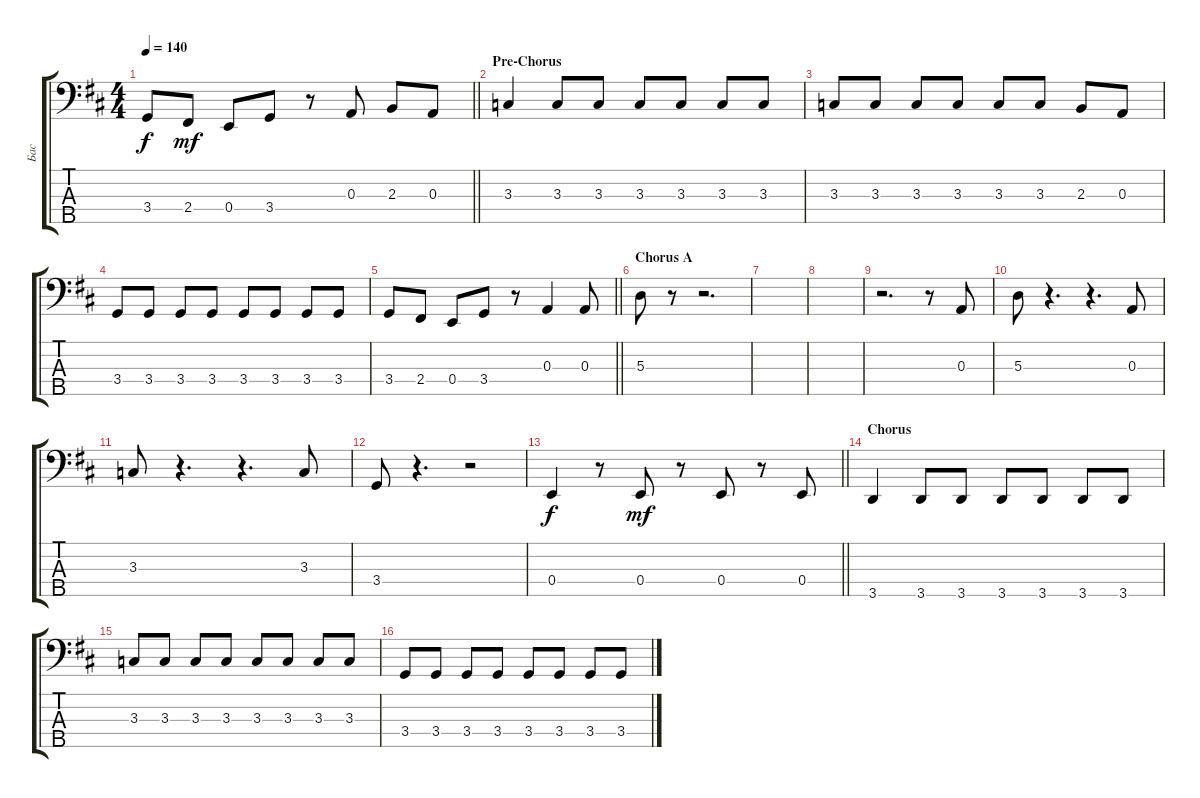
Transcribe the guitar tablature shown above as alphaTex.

\track ("Бас" "Бас") {instrument electricbassfinger}
\staff {score tabs}
\tuning (G2 D2 A1 E1 B0) {hide}
\ts (4 4)
\tempo 140
\clef f4
\barLineRight lightlight
\ks bminor
3.4{t}.8{dy f} 2.4.8{dy mf} 0.4.8 3.4.8 r.8 0.3.8 2.3.8 0.3.8 |
\section ("" "Pre-Chorus")
3.3.4 3.3.8 3.3.8 3.3.8 3.3.8 3.3.8 3.3.8 |
3.3.8 3.3.8 3.3.8 3.3.8 3.3.8 3.3.8 2.3.8 0.3.8 |
3.4.8 3.4.8 3.4.8 3.4.8 3.4.8 3.4.8 3.4.8 3.4.8 |
\barLineRight lightlight
3.4.8 2.4.8 0.4.8 3.4.8 r.8 0.3.4 0.3.8 |
\section ("" "Chorus A")
5.3.8 r.8 r.2{d} |
|
|
r.2{d} r.8 0.3.8 |
5.3.8 r.4{d} r.4{d} 0.3.8 |
3.3.8 r.4{d} r.4{d} 3.3.8 |
3.4.8 r.4{d} r.2 |
\barLineRight lightlight
0.4.4{dy f} r.8 0.4.8{dy mf} r.8 0.4.8 r.8 0.4.8 |
\section ("" "Chorus")
3.5.4 3.5.8 3.5.8 3.5.8 3.5.8 3.5.8 3.5.8 |
3.3.8 3.3.8 3.3.8 3.3.8 3.3.8 3.3.8 3.3.8 3.3.8 |
3.4.8 3.4.8 3.4.8 3.4.8 3.4.8 3.4.8 3.4.8 3.4.8
